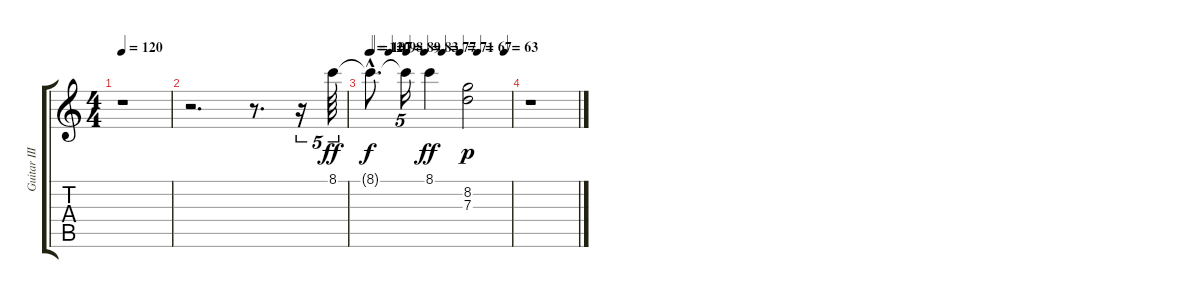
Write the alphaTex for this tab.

\track ("Guitar III" "Guitar III") {instrument electricguitarjazz}
\staff {score tabs}
\tuning (E4 B3 G3 D3 A2 E2) {hide}
\ts (4 4)
\tempo 120
\clef g2
\ks c
r.1{dy f} |
r.2{d} r.8{d} r.16{tu (5 4)} 8.1.64{tu (5 4) dy ff} |
\tempo 120
\tempo (107 0.015625)
\tempo (98 0.140625)
\tempo (89 0.265625)
\tempo (83 0.390625)
\tempo (77 0.515625)
\tempo (71 0.640625)
\tempo (67 0.765625)
\tempo (63 0.953125)
8.1{hac t}.8{d dy f} 8.1{t}.16{tu (5 4)} 8.1.4{dy ff} (8.2 7.3).2{dy p} |
r.1
